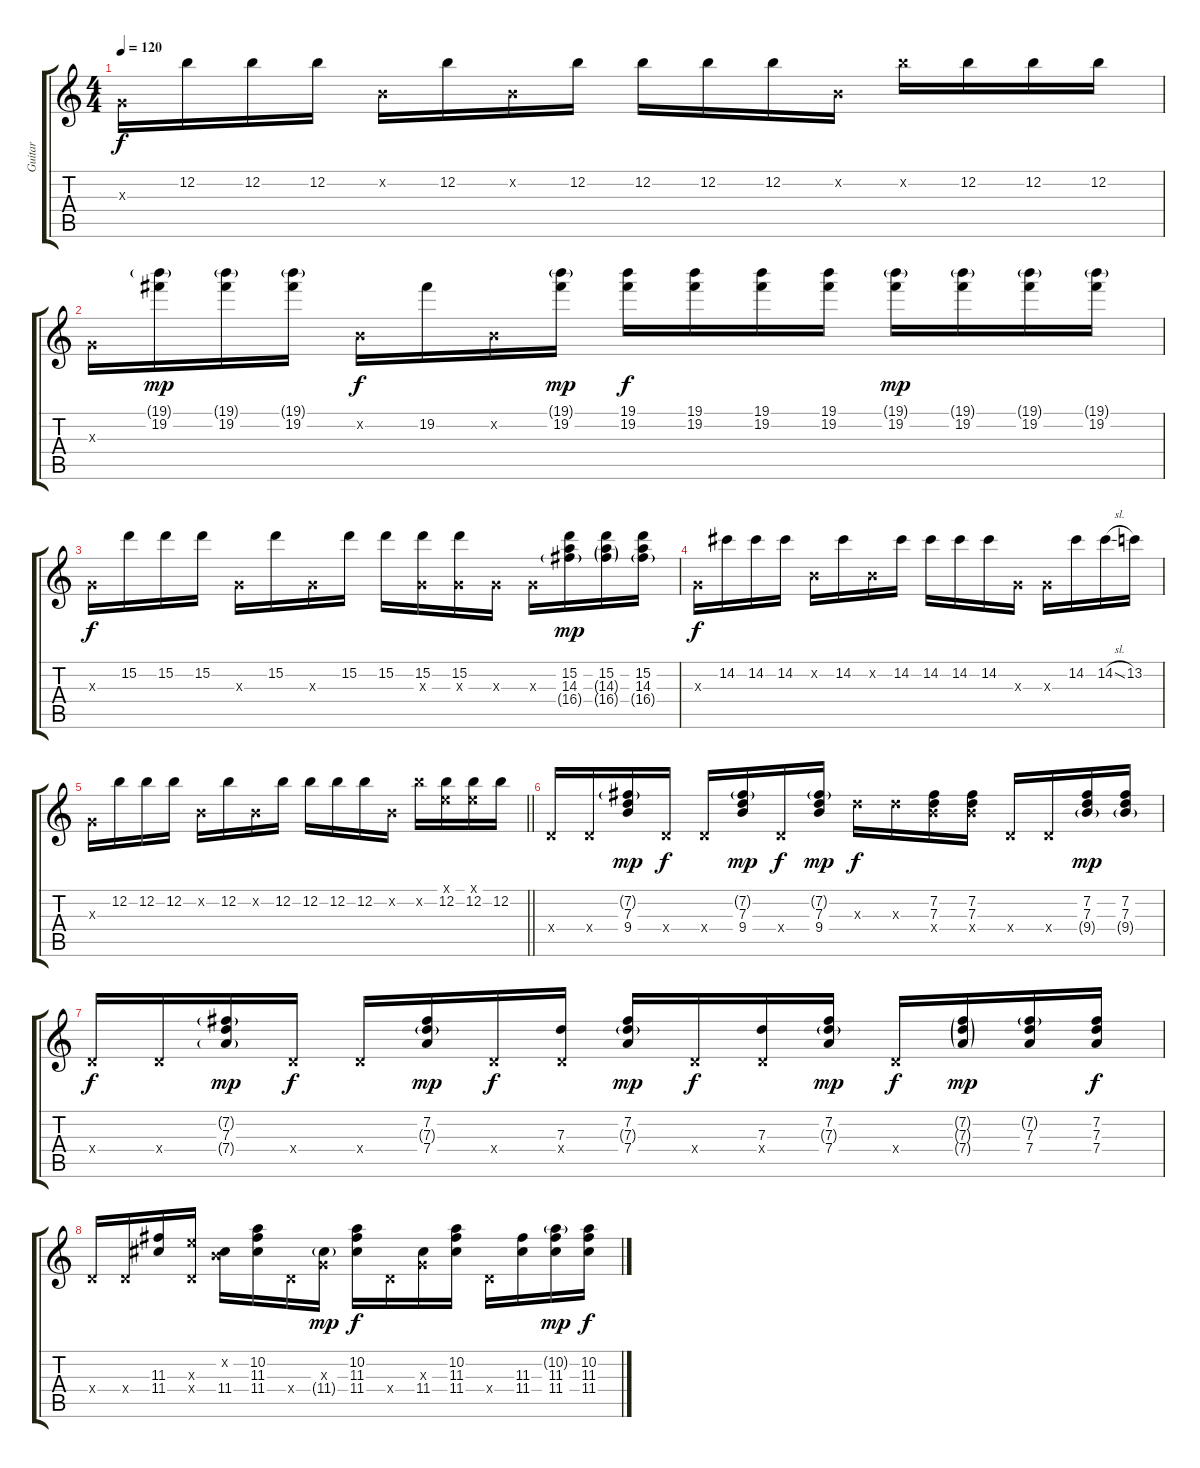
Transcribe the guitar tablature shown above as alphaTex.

\track ("Guitar" "Guitar") {instrument electricguitarclean}
\staff {score tabs}
\tuning (E4 B3 G3 D3 A2 E2) {hide}
\ts (4 4)
\tempo 120
\clef g2
\ks c
0.3{x}.16{dy f} 12.2.16 12.2.16 12.2.16 0.2{x}.16 12.2.16 0.2{x}.16 12.2.16 12.2.16 12.2.16 12.2.16 0.2{x}.16 12.2{x}.16 12.2.16 12.2.16 12.2.16 |
0.3{x}.16 (19.1{g} 19.2).16{dy mp} (19.1{g} 19.2).16 (19.1{g} 19.2).16 0.2{x}.16{dy f} 19.2.16 0.2{x}.16 (19.1{g} 19.2).16{dy mp} (19.1 19.2).16{dy f} (19.1 19.2).16 (19.1 19.2).16 (19.1 19.2).16 (19.1{g} 19.2).16{dy mp} (19.1{g} 19.2).16 (19.1{g} 19.2).16 (19.1{g} 19.2).16 |
0.3{x}.16{dy f} 15.2.16 15.2.16 15.2.16 0.3{x}.16 15.2.16 0.3{x}.16 15.2.16 15.2.16 (15.2 0.3{x}).16 (15.2 0.3{x}).16 0.3{x}.16 0.3{x}.16 (15.2 14.3 16.4{g}).16{dy mp} (15.2 14.3{g} 16.4{g}).16 (15.2 14.3 16.4{g}).16 |
0.3{x}.16{dy f} 14.2.16 14.2.16 14.2.16 0.2{x}.16 14.2.16 0.2{x}.16 14.2.16 14.2.16 14.2.16 14.2.16 0.3{x}.16 0.3{x}.16 14.2.16 14.2{sl}.16 13.2.16 |
\barLineRight lightlight
0.3{x}.16 12.2.16 12.2.16 12.2.16 0.2{x}.16 12.2.16 0.2{x}.16 12.2.16 12.2.16 12.2.16 12.2.16 0.2{x}.16 12.2{x}.16 (0.1{x} 12.2).16 (0.1{x} 12.2).16 12.2.16 |
\section ("" "")
0.4{x}.16 0.4{x}.16 (7.2{g} 7.3 9.4).16{dy mp} 0.4{x}.16{dy f} 0.4{x}.16 (7.2{g} 7.3 9.4).16{dy mp} 0.4{x}.16{dy f} (7.2{g} 7.3 9.4).16{dy mp} 7.3{x}.16{dy f} 7.3{x}.16 (7.2 7.3 9.4{x}).16 (7.2 7.3 9.4{x}).16 0.4{x}.16 0.4{x}.16 (7.2 7.3 9.4{g}).16{dy mp} (7.2 7.3 9.4{g}).16 |
0.4{x}.16{dy f} 0.4{x}.16 (7.2{g} 7.3 7.4{g}).16{dy mp} 0.4{x}.16{dy f} 0.4{x}.16 (7.2 7.3{g} 7.4).16{dy mp} 0.4{x}.16{dy f} (7.3 0.4{x}).16 (7.2 7.3{g} 7.4).16{dy mp} 0.4{x}.16{dy f} (7.3 0.4{x}).16 (7.2 7.3{g} 7.4).16{dy mp} 0.4{x}.16{dy f} (7.2{g} 7.3{g} 7.4{g}).16{dy mp} (7.2{g} 7.3 7.4).16 (7.2 7.3 7.4).16{dy f} |
0.4{x}.16 0.4{x}.16 (11.3 11.4).16 (9.3{x} 0.4{x}).16 (0.2{x} 11.4).16 (10.2 11.3 11.4).16 0.4{x}.16 (0.3{x} 11.4{g}).16{dy mp} (10.2 11.3 11.4).16{dy f} 0.4{x}.16 (0.3{x} 11.4).16 (10.2 11.3 11.4).16 0.4{x}.16 (11.3 11.4).16 (10.2{g} 11.3 11.4).16{dy mp} (10.2 11.3 11.4).16{dy f}
